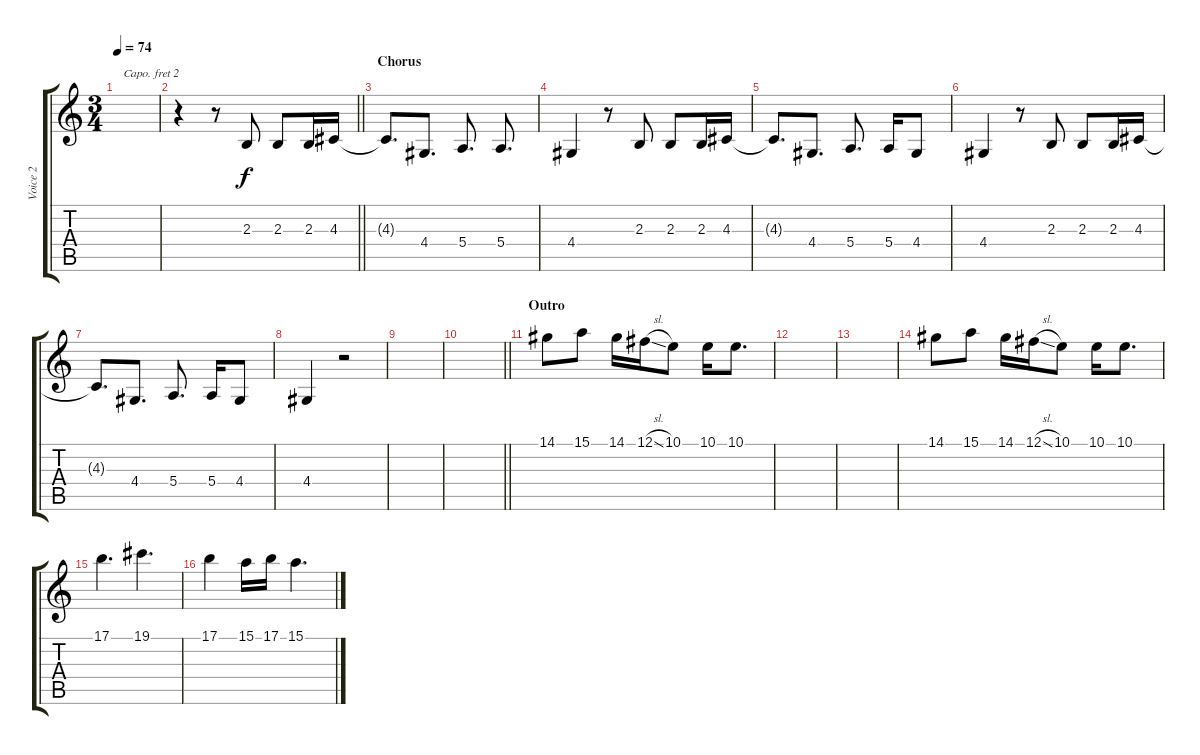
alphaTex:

\track ("Voice 2" "Voice 2") {instrument clarinet}
\staff {score tabs}
\capo 2
\tuning (E4 B3 G3 D3 A2 E2) {hide}
\ts (3 4)
\tempo 74
\clef g2
\ks c
|
\barLineRight lightlight
r.4 r.8 2.3.8 2.3.8 2.3.16 4.3.16 |
\section ("" "Chorus")
4.3{t}.8{d} 4.4.8{d} 5.4.8{d} 5.4.8{d} |
4.4.4 r.8 2.3.8 2.3.8 2.3.16 4.3.16 |
4.3{t}.8{d} 4.4.8{d} 5.4.8{d} 5.4.16 4.4.8 |
4.4.4 r.8 2.3.8 2.3.8 2.3.16 4.3.16 |
4.3{t}.8{d} 4.4.8{d} 5.4.8{d} 5.4.16 4.4.8 |
4.4.4 r.2 |
|
\barLineRight lightlight
|
\section ("" "Outro")
14.1.8 15.1.8 14.1.16 12.1{sl}.16 10.1.8 10.1.16 10.1.8{d} |
|
|
14.1.8 15.1.8 14.1.16 12.1{sl}.16 10.1.8 10.1.16 10.1.8{d} |
17.1.4{d} 19.1.4{d} |
17.1.4 15.1.16 17.1.16 15.1.4{d}
